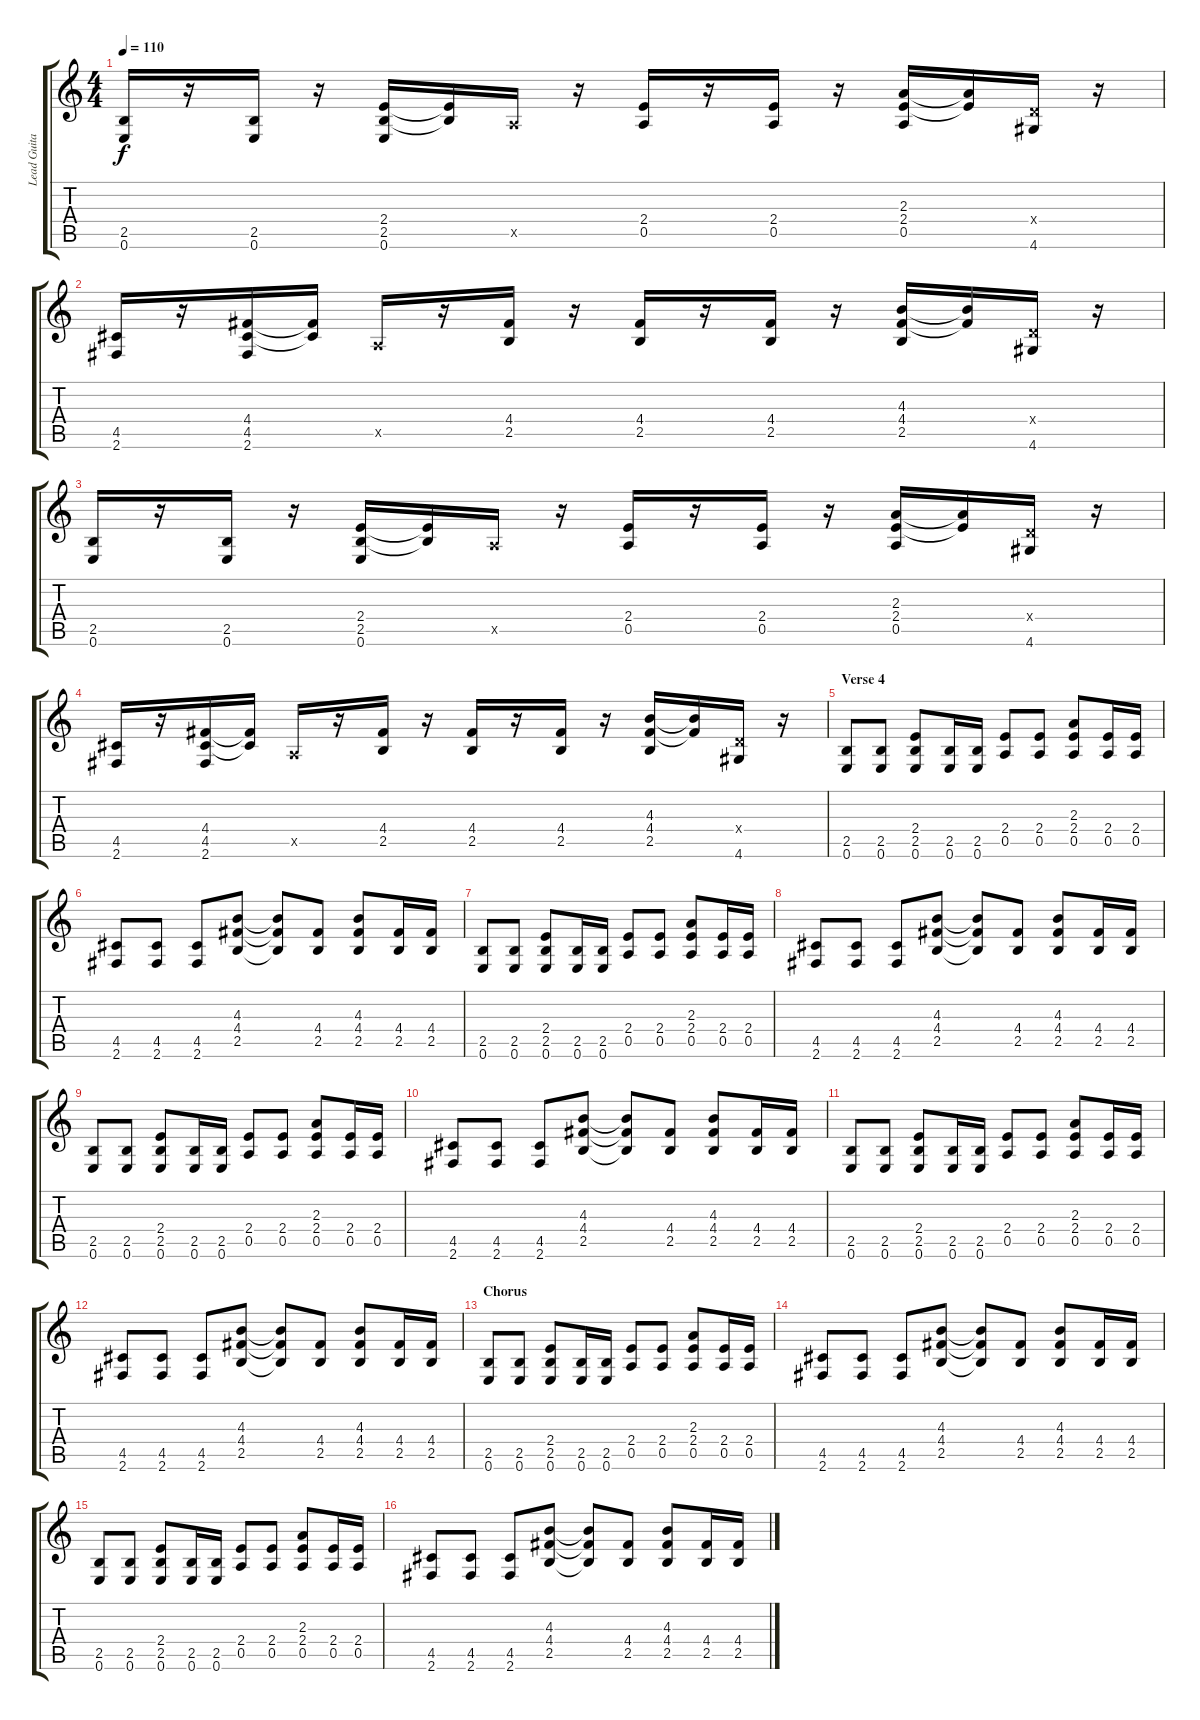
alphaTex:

\track ("Lead Guitar" "Lead Guita") {instrument electricguitarmuted}
\staff {score tabs}
\tuning (E4 B3 G3 D3 A2 E2) {hide}
\ts (4 4)
\tempo 110
\clef g2
\ks c
(2.5 0.6).16{dy f} r.16 (2.5 0.6).16 r.16 (2.4 2.5 0.6).16 (2.4{t} 2.5{t}).16 0.5{x}.16 r.16 (2.4 0.5).16 r.16 (2.4 0.5).16 r.16 (2.3 2.4 0.5).16 (2.3{t} 2.4{t}).16 (0.4{x} 4.6).16 r.16 |
(4.5 2.6).16 r.16 (4.4 4.5 2.6).16 (4.4{t} 4.5{t}).16 0.5{x}.16 r.16 (4.4 2.5).16 r.16 (4.4 2.5).16 r.16 (4.4 2.5).16 r.16 (4.3 4.4 2.5).16 (4.3{t} 4.4{t}).16 (0.4{x} 4.6).16 r.16 |
(2.5 0.6).16 r.16 (2.5 0.6).16 r.16 (2.4 2.5 0.6).16 (2.4{t} 2.5{t}).16 0.5{x}.16 r.16 (2.4 0.5).16 r.16 (2.4 0.5).16 r.16 (2.3 2.4 0.5).16 (2.3{t} 2.4{t}).16 (0.4{x} 4.6).16 r.16 |
(4.5 2.6).16 r.16 (4.4 4.5 2.6).16 (4.4{t} 4.5{t}).16 0.5{x}.16 r.16 (4.4 2.5).16 r.16 (4.4 2.5).16 r.16 (4.4 2.5).16 r.16 (4.3 4.4 2.5).16 (4.3{t} 4.4{t}).16 (0.4{x} 4.6).16 r.16 |
\section ("" "Verse 4")
(2.5 0.6).8{volume 11 instrument overdrivenguitar} (2.5 0.6).8 (2.4 2.5 0.6).8 (2.5 0.6).16 (2.5 0.6).16 (2.4 0.5).8 (2.4 0.5).8 (2.3 2.4 0.5).8 (2.4 0.5).16 (2.4 0.5).16 |
(4.5 2.6).8 (4.5 2.6).8 (4.5 2.6).8 (4.3 4.4 2.5).8 (4.3{t} 4.4{t} 2.5{t}).8 (4.4 2.5).8 (4.3 4.4 2.5).8 (4.4 2.5).16 (4.4 2.5).16 |
(2.5 0.6).8{instrument overdrivenguitar} (2.5 0.6).8 (2.4 2.5 0.6).8 (2.5 0.6).16 (2.5 0.6).16 (2.4 0.5).8 (2.4 0.5).8 (2.3 2.4 0.5).8 (2.4 0.5).16 (2.4 0.5).16 |
(4.5 2.6).8 (4.5 2.6).8 (4.5 2.6).8 (4.3 4.4 2.5).8 (4.3{t} 4.4{t} 2.5{t}).8 (4.4 2.5).8 (4.3 4.4 2.5).8 (4.4 2.5).16 (4.4 2.5).16 |
(2.5 0.6).8{instrument overdrivenguitar} (2.5 0.6).8 (2.4 2.5 0.6).8 (2.5 0.6).16 (2.5 0.6).16 (2.4 0.5).8 (2.4 0.5).8 (2.3 2.4 0.5).8 (2.4 0.5).16 (2.4 0.5).16 |
(4.5 2.6).8 (4.5 2.6).8 (4.5 2.6).8 (4.3 4.4 2.5).8 (4.3{t} 4.4{t} 2.5{t}).8 (4.4 2.5).8 (4.3 4.4 2.5).8 (4.4 2.5).16 (4.4 2.5).16 |
(2.5 0.6).8{instrument overdrivenguitar} (2.5 0.6).8 (2.4 2.5 0.6).8 (2.5 0.6).16 (2.5 0.6).16 (2.4 0.5).8 (2.4 0.5).8 (2.3 2.4 0.5).8 (2.4 0.5).16 (2.4 0.5).16 |
(4.5 2.6).8 (4.5 2.6).8 (4.5 2.6).8 (4.3 4.4 2.5).8 (4.3{t} 4.4{t} 2.5{t}).8 (4.4 2.5).8 (4.3 4.4 2.5).8 (4.4 2.5).16 (4.4 2.5).16 |
\section ("" "Chorus")
(2.5 0.6).8{instrument overdrivenguitar} (2.5 0.6).8 (2.4 2.5 0.6).8 (2.5 0.6).16 (2.5 0.6).16 (2.4 0.5).8 (2.4 0.5).8 (2.3 2.4 0.5).8 (2.4 0.5).16 (2.4 0.5).16 |
(4.5 2.6).8 (4.5 2.6).8 (4.5 2.6).8 (4.3 4.4 2.5).8 (4.3{t} 4.4{t} 2.5{t}).8 (4.4 2.5).8 (4.3 4.4 2.5).8 (4.4 2.5).16 (4.4 2.5).16 |
(2.5 0.6).8{instrument overdrivenguitar} (2.5 0.6).8 (2.4 2.5 0.6).8 (2.5 0.6).16 (2.5 0.6).16 (2.4 0.5).8 (2.4 0.5).8 (2.3 2.4 0.5).8 (2.4 0.5).16 (2.4 0.5).16 |
(4.5 2.6).8 (4.5 2.6).8 (4.5 2.6).8 (4.3 4.4 2.5).8 (4.3{t} 4.4{t} 2.5{t}).8 (4.4 2.5).8 (4.3 4.4 2.5).8 (4.4 2.5).16 (4.4 2.5).16
